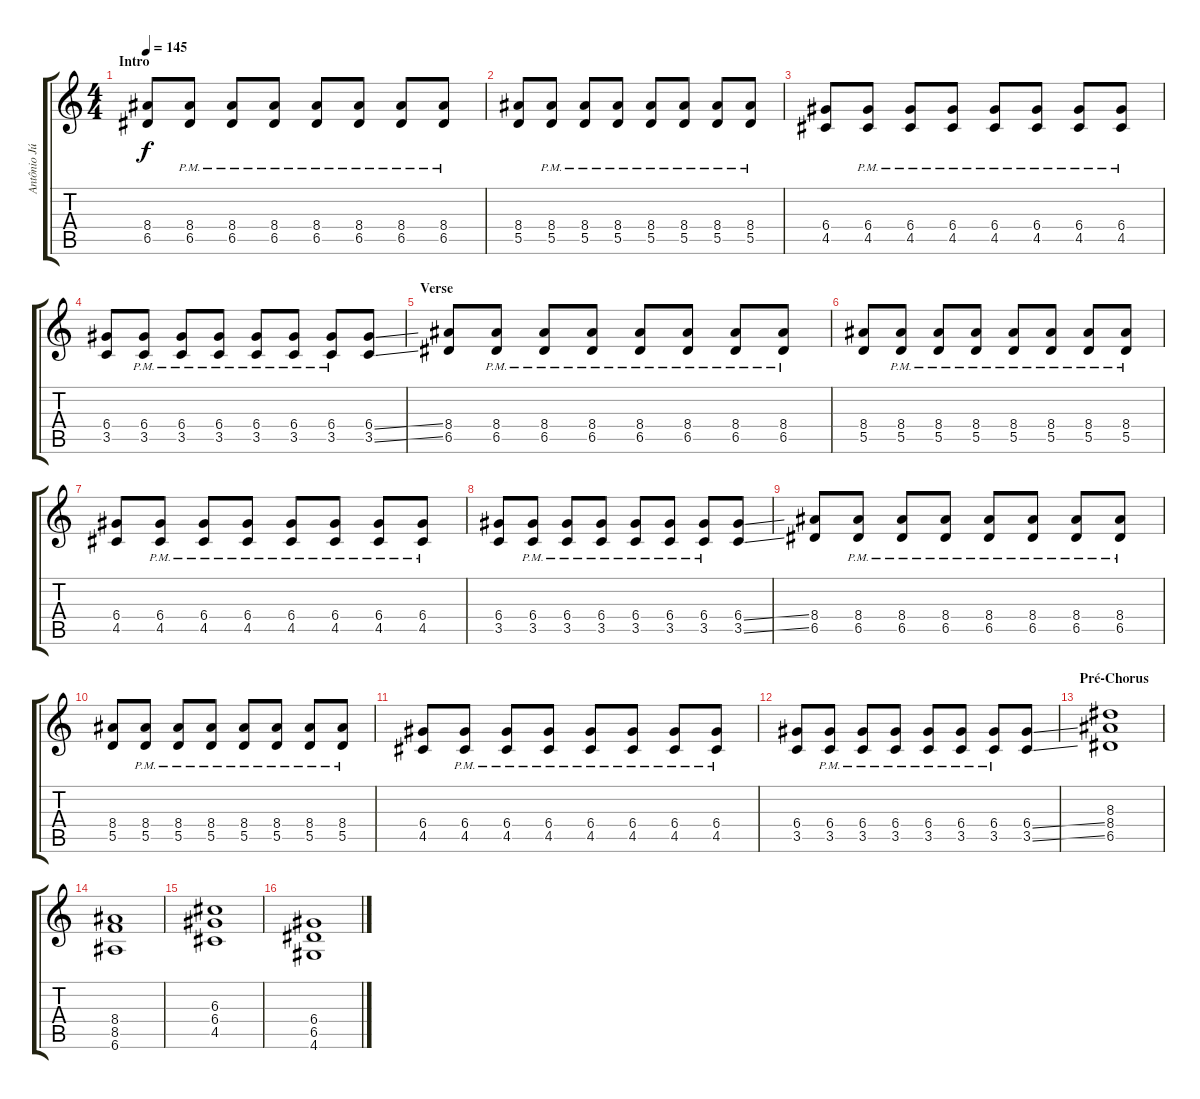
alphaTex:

\track ("Antônio Júlio Nastácia" "Antônio Jú") {instrument electricguitarmuted}
\staff {score tabs}
\tuning (E4 B3 G3 D3 A2 E2) {hide}
\ts (4 4)
\section ("" "Intro")
\tempo 145
\clef g2
\ks c
(8.4 6.5).8{dy f instrument electricguitarmuted} (8.4{pm} 6.5{pm}).8 (8.4{pm} 6.5{pm}).8 (8.4 6.5{pm}).8 (8.4{pm} 6.5{pm}).8 (8.4{pm} 6.5{pm}).8 (8.4 6.5{pm}).8 (8.4{pm} 6.5{pm}).8 |
(8.4 5.5).8 (8.4{pm} 5.5{pm}).8 (8.4{pm} 5.5{pm}).8 (8.4 5.5{pm}).8 (8.4{pm} 5.5{pm}).8 (8.4{pm} 5.5{pm}).8 (8.4 5.5{pm}).8 (8.4{pm} 5.5{pm}).8 |
(6.4 4.5).8 (6.4{pm} 4.5{pm}).8 (6.4{pm} 4.5{pm}).8 (6.4 4.5{pm}).8 (6.4{pm} 4.5{pm}).8 (6.4{pm} 4.5{pm}).8 (6.4 4.5{pm}).8 (6.4{pm} 4.5{pm}).8 |
(6.4 3.5).8 (6.4{pm} 3.5{pm}).8 (6.4{pm} 3.5{pm}).8 (6.4 3.5{pm}).8 (6.4{pm} 3.5{pm}).8 (6.4{pm} 3.5{pm}).8 (6.4 3.5{pm}).8 (6.4{ss} 3.5{ss}).8 |
\section ("" "Verse")
(8.4 6.5).8 (8.4{pm} 6.5{pm}).8 (8.4{pm} 6.5{pm}).8 (8.4 6.5{pm}).8 (8.4{pm} 6.5{pm}).8 (8.4{pm} 6.5{pm}).8 (8.4 6.5{pm}).8 (8.4{pm} 6.5{pm}).8 |
(8.4 5.5).8 (8.4{pm} 5.5{pm}).8 (8.4{pm} 5.5{pm}).8 (8.4 5.5{pm}).8 (8.4{pm} 5.5{pm}).8 (8.4{pm} 5.5{pm}).8 (8.4 5.5{pm}).8 (8.4{pm} 5.5{pm}).8 |
(6.4 4.5).8 (6.4{pm} 4.5{pm}).8 (6.4{pm} 4.5{pm}).8 (6.4 4.5{pm}).8 (6.4{pm} 4.5{pm}).8 (6.4{pm} 4.5{pm}).8 (6.4 4.5{pm}).8 (6.4{pm} 4.5{pm}).8 |
(6.4 3.5).8 (6.4{pm} 3.5{pm}).8 (6.4{pm} 3.5{pm}).8 (6.4 3.5{pm}).8 (6.4{pm} 3.5{pm}).8 (6.4{pm} 3.5{pm}).8 (6.4 3.5{pm}).8 (6.4{ss} 3.5{ss}).8 |
(8.4 6.5).8 (8.4{pm} 6.5{pm}).8 (8.4{pm} 6.5{pm}).8 (8.4 6.5{pm}).8 (8.4{pm} 6.5{pm}).8 (8.4{pm} 6.5{pm}).8 (8.4 6.5{pm}).8 (8.4{pm} 6.5{pm}).8 |
(8.4 5.5).8 (8.4{pm} 5.5{pm}).8 (8.4{pm} 5.5{pm}).8 (8.4 5.5{pm}).8 (8.4{pm} 5.5{pm}).8 (8.4{pm} 5.5{pm}).8 (8.4 5.5{pm}).8 (8.4{pm} 5.5{pm}).8 |
(6.4 4.5).8 (6.4{pm} 4.5{pm}).8 (6.4{pm} 4.5{pm}).8 (6.4 4.5{pm}).8 (6.4{pm} 4.5{pm}).8 (6.4{pm} 4.5{pm}).8 (6.4 4.5{pm}).8 (6.4{pm} 4.5{pm}).8 |
(6.4 3.5).8 (6.4{pm} 3.5{pm}).8 (6.4{pm} 3.5{pm}).8 (6.4 3.5{pm}).8 (6.4{pm} 3.5{pm}).8 (6.4{pm} 3.5{pm}).8 (6.4 3.5{pm}).8 (6.4{ss} 3.5{ss}).8 |
\section ("" "Pré-Chorus")
(8.3 8.4 6.5).1{instrument electricguitarclean} |
(8.4 8.5 6.6).1 |
(6.3 6.4 4.5).1 |
(6.4 6.5 4.6).1
